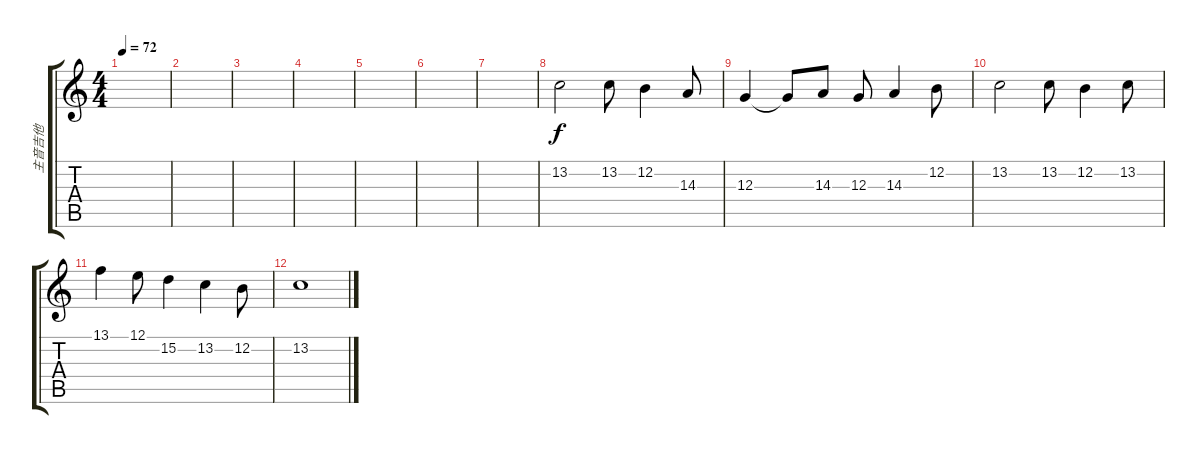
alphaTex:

\track ("主音吉他" "主音吉他") {instrument violin}
\staff {score tabs}
\tuning (E4 B3 G3 D3 A2 E2) {hide}
\ts (4 4)
\tempo 72
\clef g2
\ks c
|
|
|
|
|
|
|
13.2.2 13.2.8 12.2.4 14.3.8 |
12.3.4 12.3{t}.8 14.3.8 12.3.8 14.3.4 12.2.8 |
13.2.2 13.2.8 12.2.4 13.2.8 |
13.1.4 12.1.8 15.2.4 13.2.4 12.2.8 |
13.2.1
